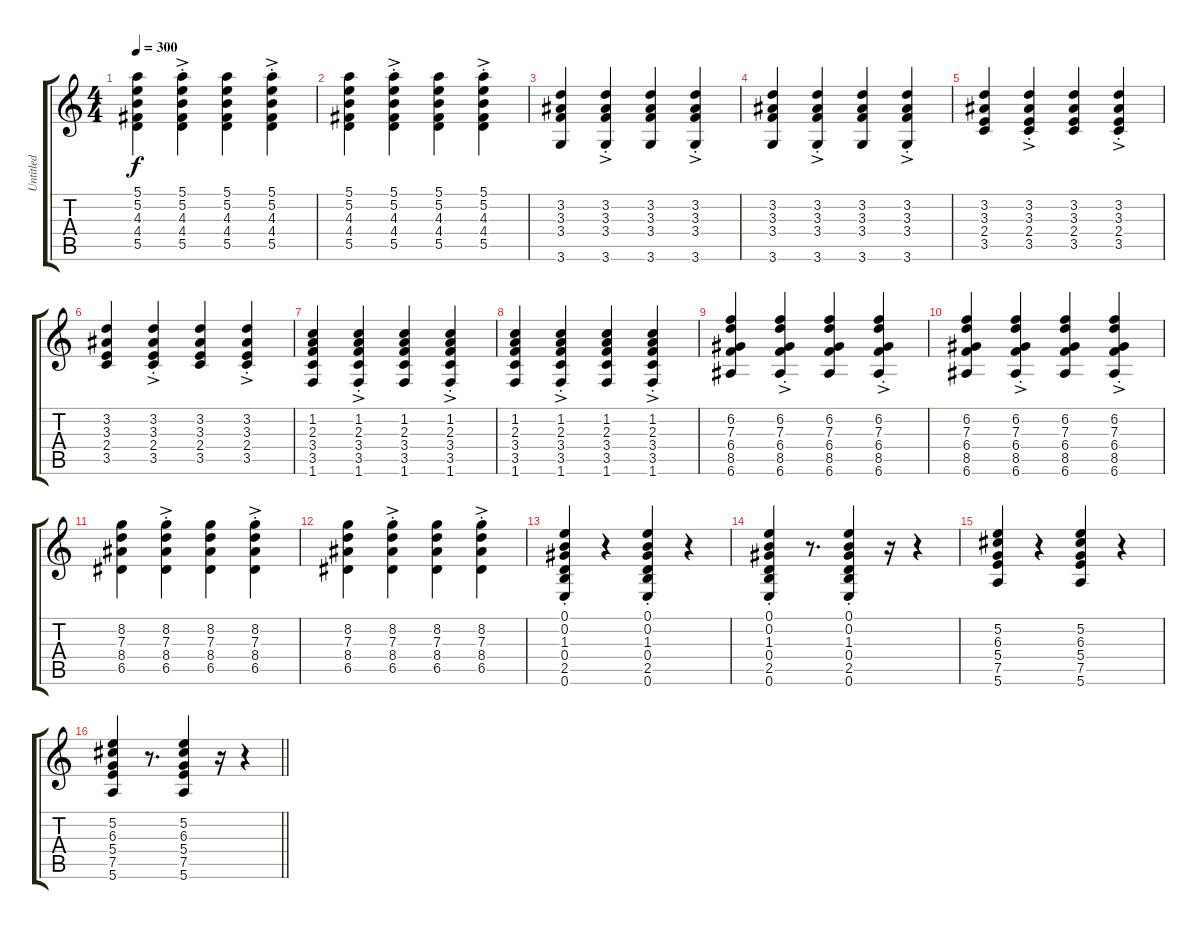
\track ("Untitled" "Untitled") {instrument acousticguitarnylon}
\staff {score tabs}
\tuning (E4 B3 G3 D3 A2 E2) {hide}
\ts (4 4)
\tempo 300
\clef g2
\ks c
(5.1 5.2 4.3 4.4 5.5).4{dy f} (5.1{ac st} 5.2{ac st} 4.3{ac st} 4.4{ac st} 5.5{ac st}).4 (5.1 5.2 4.3 4.4 5.5).4 (5.1{ac st} 5.2{ac st} 4.3{ac st} 4.4{ac st} 5.5{ac st}).4 |
(5.1 5.2 4.3 4.4 5.5).4 (5.1{ac st} 5.2{ac st} 4.3{ac st} 4.4{ac st} 5.5{ac st}).4 (5.1 5.2 4.3 4.4 5.5).4 (5.1{ac st} 5.2{ac st} 4.3{ac st} 4.4{ac st} 5.5{ac st}).4 |
(3.2 3.3 3.4 3.6).4 (3.2{ac st} 3.3{ac st} 3.4{ac st} 3.6{ac st}).4 (3.2 3.3 3.4 3.6).4 (3.2{ac st} 3.3{ac st} 3.4{ac st} 3.6{ac st}).4 |
(3.2 3.3 3.4 3.6).4 (3.2{ac st} 3.3{ac st} 3.4{ac st} 3.6{ac st}).4 (3.2 3.3 3.4 3.6).4 (3.2{ac st} 3.3{ac st} 3.4{ac st} 3.6{ac st}).4 |
(3.2 3.3 2.4 3.5).4 (3.2{ac st} 3.3{ac st} 2.4{ac st} 3.5{ac st}).4 (3.2 3.3 2.4 3.5).4 (3.2{ac st} 3.3{ac st} 2.4{ac st} 3.5{ac st}).4 |
(3.2 3.3 2.4 3.5).4 (3.2{ac st} 3.3{ac st} 2.4{ac st} 3.5{ac st}).4 (3.2 3.3 2.4 3.5).4 (3.2{ac st} 3.3{ac st} 2.4{ac st} 3.5{ac st}).4 |
(1.2 2.3 3.4 3.5 1.6).4 (1.2{ac st} 2.3{ac st} 3.4{ac st} 3.5{ac st} 1.6{ac st}).4 (1.2 2.3 3.4 3.5 1.6).4 (1.2{ac st} 2.3{ac st} 3.4{ac st} 3.5{ac st} 1.6{ac st}).4 |
(1.2 2.3 3.4 3.5 1.6).4 (1.2{ac st} 2.3{ac st} 3.4{ac st} 3.5{ac st} 1.6{ac st}).4 (1.2 2.3 3.4 3.5 1.6).4 (1.2{ac st} 2.3{ac st} 3.4{ac st} 3.5{ac st} 1.6{ac st}).4 |
(6.2 7.3 6.4 8.5 6.6).4 (6.2{ac st} 7.3{ac st} 6.4{ac st} 8.5{ac st} 6.6{ac st}).4 (6.2 7.3 6.4 8.5 6.6).4 (6.2{ac st} 7.3{ac st} 6.4{ac st} 8.5{ac st} 6.6{ac st}).4 |
(6.2 7.3 6.4 8.5 6.6).4 (6.2{ac st} 7.3{ac st} 6.4{ac st} 8.5{ac st} 6.6{ac st}).4 (6.2 7.3 6.4 8.5 6.6).4 (6.2{ac st} 7.3{ac st} 6.4{ac st} 8.5{ac st} 6.6{ac st}).4 |
(8.2 7.3 8.4 6.5).4 (8.2{ac st} 7.3{ac st} 8.4{ac st} 6.5{ac st}).4 (8.2 7.3 8.4 6.5).4 (8.2{ac st} 7.3{ac st} 8.4{ac st} 6.5{ac st}).4 |
(8.2 7.3 8.4 6.5).4 (8.2{ac st} 7.3{ac st} 8.4{ac st} 6.5{ac st}).4 (8.2 7.3 8.4 6.5).4 (8.2{ac st} 7.3{ac st} 8.4{ac st} 6.5{ac st}).4 |
(0.1{st} 0.2{st} 1.3{st} 0.4{st} 2.5{st} 0.6{st}).4 r.4 (0.1{st} 0.2{st} 1.3{st} 0.4{st} 2.5{st} 0.6{st}).4 r.4 |
(0.1{st} 0.2{st} 1.3{st} 0.4{st} 2.5{st} 0.6{st}).4 r.8{d} (0.1{st} 0.2{st} 1.3{st} 0.4{st} 2.5{st} 0.6{st}).4 r.16 r.4 |
(5.2 6.3 5.4 7.5 5.6).4 r.4 (5.2 6.3 5.4 7.5 5.6).4 r.4 |
\barLineRight lightlight
(5.2 6.3 5.4 7.5 5.6).4 r.8{d} (5.2 6.3 5.4 7.5 5.6).4 r.16 r.4
